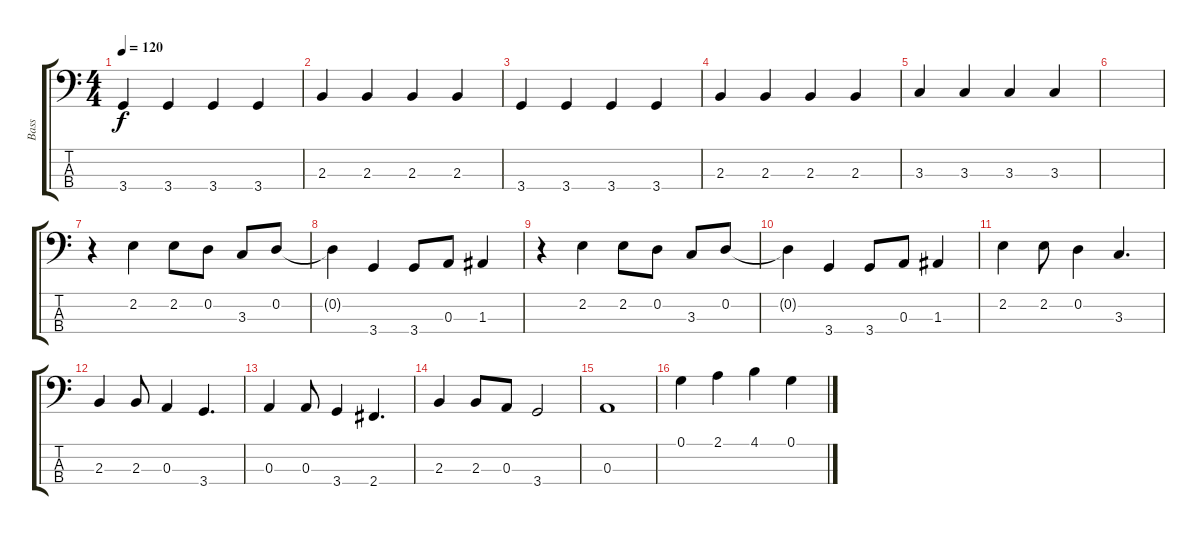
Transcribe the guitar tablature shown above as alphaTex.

\track ("Bass" "Bass") {instrument electricbassfinger}
\staff {score tabs}
\tuning (G2 D2 A1 E1) {hide}
\ts (4 4)
\tempo 120
\clef f4
\ks c
3.4.4{dy f} 3.4.4 3.4.4 3.4.4 |
2.3.4 2.3.4 2.3.4 2.3.4 |
3.4.4 3.4.4 3.4.4 3.4.4 |
2.3.4 2.3.4 2.3.4 2.3.4 |
3.3.4 3.3.4 3.3.4 3.3.4 |
|
r.4 2.2.4 2.2.8 0.2.8 3.3.8 0.2.8 |
0.2{t}.4 3.4.4 3.4.8 0.3.8 1.3.4 |
r.4 2.2.4 2.2.8 0.2.8 3.3.8 0.2.8 |
0.2{t}.4 3.4.4 3.4.8 0.3.8 1.3.4 |
2.2.4 2.2.8 0.2.4 3.3.4{d} |
2.3.4 2.3.8 0.3.4 3.4.4{d} |
0.3.4 0.3.8 3.4.4 2.4.4{d} |
2.3.4 2.3.8 0.3.8 3.4.2 |
0.3.1 |
0.1.4 2.1.4 4.1.4 0.1.4
